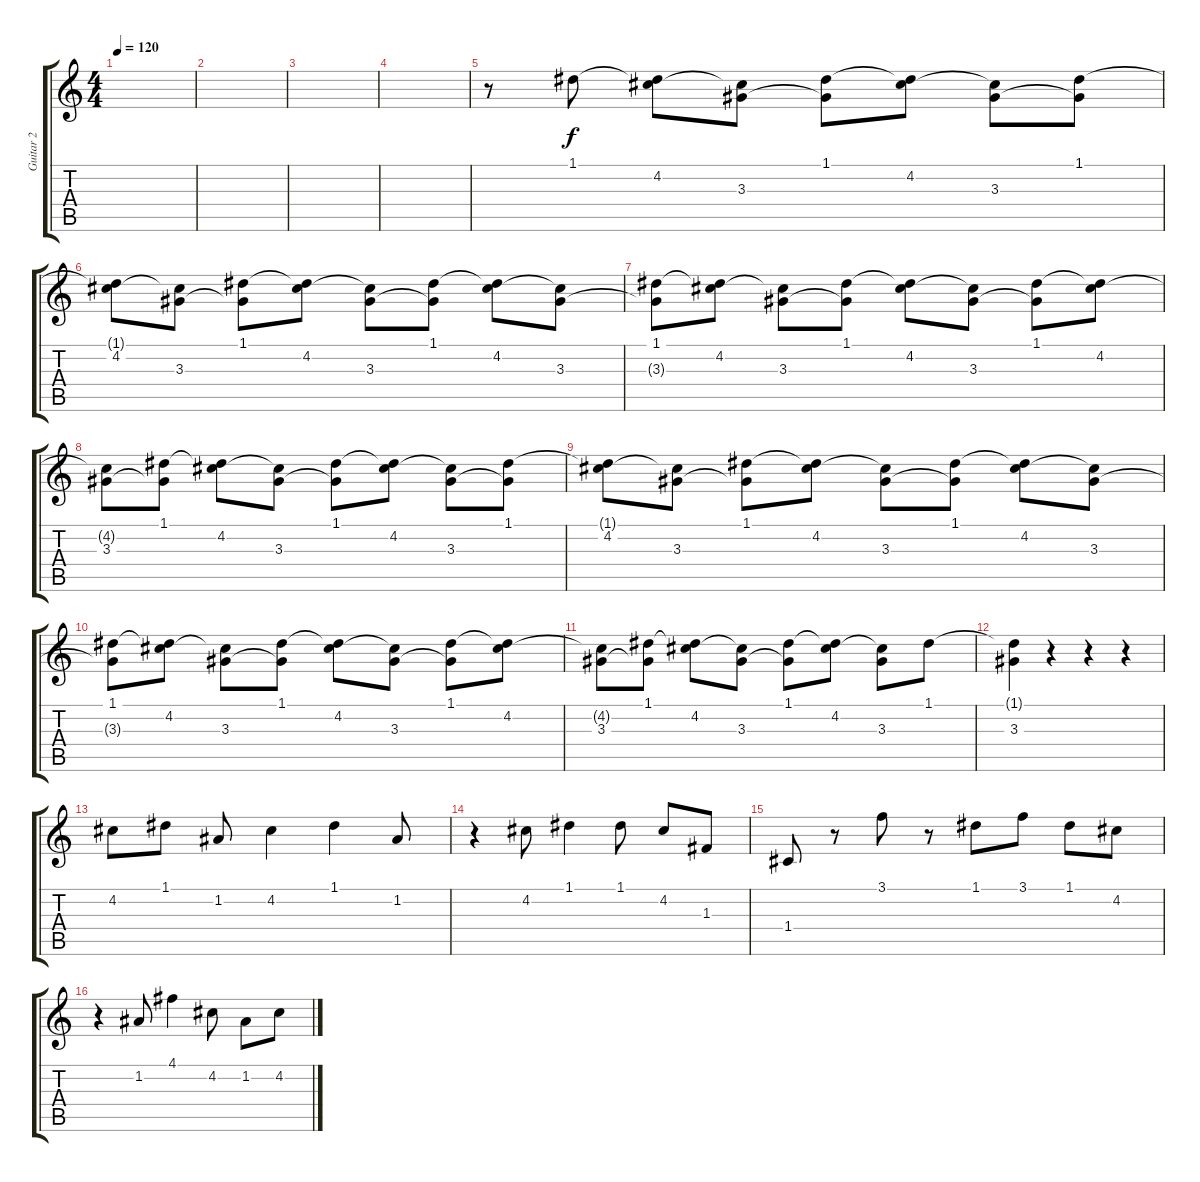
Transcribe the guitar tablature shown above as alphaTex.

\track ("Guitar 2" "Guitar 2") {instrument acousticguitarsteel}
\staff {score tabs}
\tuning (D4 A3 F3 C3 G2 D2) {hide}
\ts (4 4)
\tempo 120
\clef g2
\ks c
|
|
|
|
r.8 1.1.8 (1.1{t} 4.2).8 (4.2{t} 3.3).8 (1.1 3.3{t}).8 (1.1{t} 4.2).8 (4.2{t} 3.3).8 (1.1 3.3{t}).8 |
(1.1{t} 4.2).8 (4.2{t} 3.3).8 (1.1 3.3{t}).8 (1.1{t} 4.2).8 (4.2{t} 3.3).8 (1.1 3.3{t}).8 (1.1{t} 4.2).8 (4.2{t} 3.3).8 |
(1.1 3.3{t}).8 (1.1{t} 4.2).8 (4.2{t} 3.3).8 (1.1 3.3{t}).8 (1.1{t} 4.2).8 (4.2{t} 3.3).8 (1.1 3.3{t}).8 (1.1{t} 4.2).8 |
(4.2{t} 3.3).8 (1.1 3.3{t}).8 (1.1{t} 4.2).8 (4.2{t} 3.3).8 (1.1 3.3{t}).8 (1.1{t} 4.2).8 (4.2{t} 3.3).8 (1.1 3.3{t}).8 |
(1.1{t} 4.2).8 (4.2{t} 3.3).8 (1.1 3.3{t}).8 (1.1{t} 4.2).8 (4.2{t} 3.3).8 (1.1 3.3{t}).8 (1.1{t} 4.2).8 (4.2{t} 3.3).8 |
(1.1 3.3{t}).8 (1.1{t} 4.2).8 (4.2{t} 3.3).8 (1.1 3.3{t}).8 (1.1{t} 4.2).8 (4.2{t} 3.3).8 (1.1 3.3{t}).8 (1.1{t} 4.2).8 |
(4.2{t} 3.3).8 (1.1 3.3{t}).8 (1.1{t} 4.2).8 (4.2{t} 3.3).8 (1.1 3.3{t}).8 (1.1{t} 4.2).8 (4.2{t} 3.3).8 1.1.8 |
(1.1{t} 3.3).4 r.4 r.4 r.4 |
4.2.8 1.1.8 1.2.8 4.2.4 1.1.4 1.2.8 |
r.4 4.2.8 1.1.4 1.1.8 4.2.8 1.3.8 |
1.4.8 r.8 3.1.8 r.8 1.1.8 3.1.8 1.1.8 4.2.8 |
r.4 1.2.8 4.1.4 4.2.8 1.2.8 4.2.8
